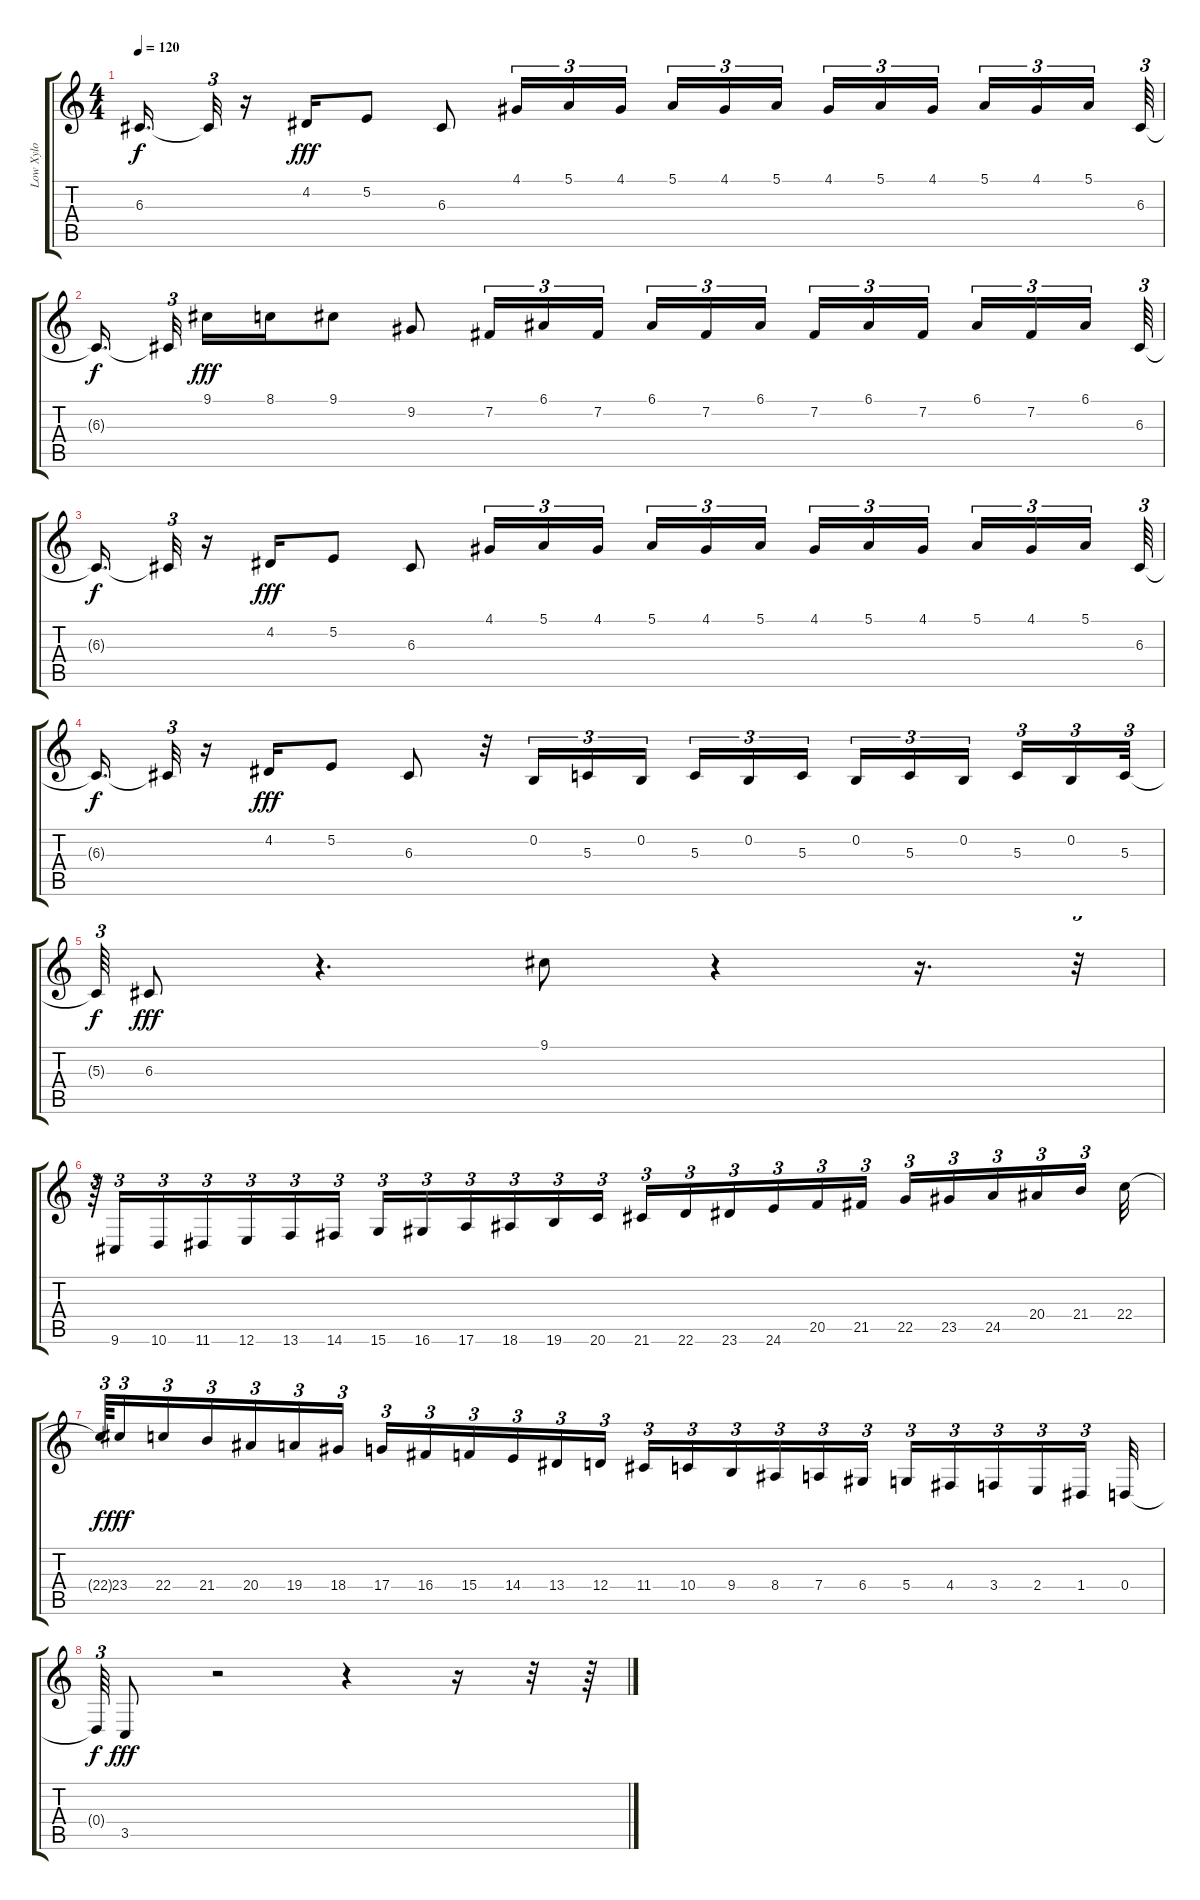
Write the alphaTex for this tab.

\track ("Low Xylo" "Low Xylo") {instrument vibraphone}
\staff {score tabs}
\tuning (E4 B3 G3 D3 A2 E2) {hide}
\ts (4 4)
\tempo 120
\clef g2
\ks c
6.3{t}.16{d dy f} 6.3{t}.32{tu (3 2)} r.16 4.2.16{dy fff} 5.2.8 6.3.8 4.1.16{tu (3 2)} 5.1.16{tu (3 2)} 4.1.16{tu (3 2)} 5.1.16{tu (3 2)} 4.1.16{tu (3 2)} 5.1.16{tu (3 2)} 4.1.16{tu (3 2)} 5.1.16{tu (3 2)} 4.1.16{tu (3 2)} 5.1.16{tu (3 2)} 4.1.16{tu (3 2)} 5.1.16{tu (3 2)} 6.3.64{tu (3 2)} |
6.3{t}.16{d dy f} 6.3{t}.32{tu (3 2)} 9.1.16{dy fff} 8.1.16 9.1.8 9.2.8 7.2.16{tu (3 2)} 6.1.16{tu (3 2)} 7.2.16{tu (3 2)} 6.1.16{tu (3 2)} 7.2.16{tu (3 2)} 6.1.16{tu (3 2)} 7.2.16{tu (3 2)} 6.1.16{tu (3 2)} 7.2.16{tu (3 2)} 6.1.16{tu (3 2)} 7.2.16{tu (3 2)} 6.1.16{tu (3 2)} 6.3.64{tu (3 2)} |
6.3{t}.16{d dy f} 6.3{t}.32{tu (3 2)} r.16 4.2.16{dy fff} 5.2.8 6.3.8 4.1.16{tu (3 2)} 5.1.16{tu (3 2)} 4.1.16{tu (3 2)} 5.1.16{tu (3 2)} 4.1.16{tu (3 2)} 5.1.16{tu (3 2)} 4.1.16{tu (3 2)} 5.1.16{tu (3 2)} 4.1.16{tu (3 2)} 5.1.16{tu (3 2)} 4.1.16{tu (3 2)} 5.1.16{tu (3 2)} 6.3.64{tu (3 2)} |
6.3{t}.16{d dy f} 6.3{t}.32{tu (3 2)} r.16 4.2.16{dy fff} 5.2.8 6.3.8 r.32 0.2.16{tu (3 2)} 5.3.16{tu (3 2)} 0.2.16{tu (3 2)} 5.3.16{tu (3 2)} 0.2.16{tu (3 2)} 5.3.16{tu (3 2)} 0.2.16{tu (3 2)} 5.3.16{tu (3 2)} 0.2.16{tu (3 2)} 5.3.16{tu (3 2)} 0.2.16{tu (3 2)} 5.3.32{tu (3 2)} |
5.3{t}.64{tu (3 2) dy f} 6.3.8{dy fff} r.4{d} 9.1.8 r.4 r.16{d} r.32{tu (3 2)} |
r.64{tu (3 2)} 9.6.16{tu (3 2)} 10.6.16{tu (3 2)} 11.6.16{tu (3 2)} 12.6.16{tu (3 2)} 13.6.16{tu (3 2)} 14.6.16{tu (3 2)} 15.6.16{tu (3 2)} 16.6.16{tu (3 2)} 17.6.16{tu (3 2)} 18.6.16{tu (3 2)} 19.6.16{tu (3 2)} 20.6.16{tu (3 2)} 21.6.16{tu (3 2)} 22.6.16{tu (3 2)} 23.6.16{tu (3 2)} 24.6.16{tu (3 2)} 20.5.16{tu (3 2)} 21.5.16{tu (3 2)} 22.5.16{tu (3 2)} 23.5.16{tu (3 2)} 24.5.16{tu (3 2)} 20.4.16{tu (3 2)} 21.4.16{tu (3 2)} 22.4.32 |
22.4{t}.64{tu (3 2) dy f} 23.4.16{tu (3 2) dy fff} 22.4.16{tu (3 2)} 21.4.16{tu (3 2)} 20.4.16{tu (3 2)} 19.4.16{tu (3 2)} 18.4.16{tu (3 2)} 17.4.16{tu (3 2)} 16.4.16{tu (3 2)} 15.4.16{tu (3 2)} 14.4.16{tu (3 2)} 13.4.16{tu (3 2)} 12.4.16{tu (3 2)} 11.4.16{tu (3 2)} 10.4.16{tu (3 2)} 9.4.16{tu (3 2)} 8.4.16{tu (3 2)} 7.4.16{tu (3 2)} 6.4.16{tu (3 2)} 5.4.16{tu (3 2)} 4.4.16{tu (3 2)} 3.4.16{tu (3 2)} 2.4.16{tu (3 2)} 1.4.16{tu (3 2)} 0.4.32 |
0.4{t}.64{tu (3 2) dy f} 3.5.8{dy fff} r.2 r.4 r.16 r.32 r.64
